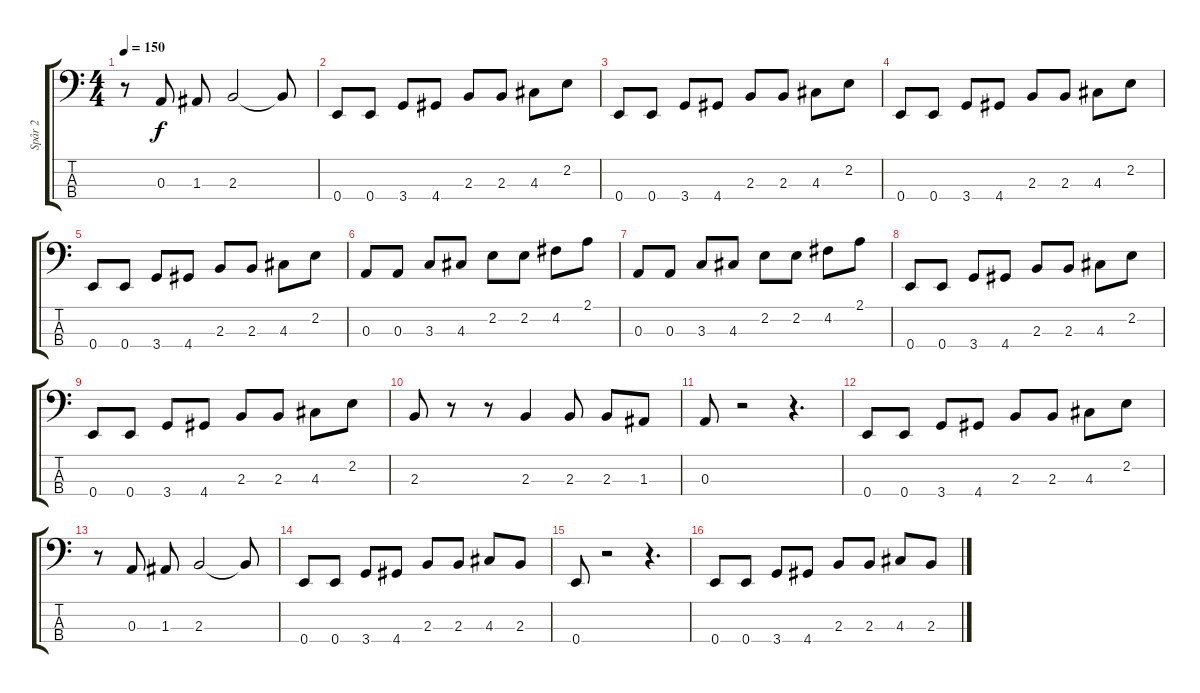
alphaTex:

\track ("Spår 2" "Spår 2") {instrument electricbassfinger}
\staff {score tabs}
\tuning (G2 D2 A1 E1) {hide}
\ts (4 4)
\tempo 150
\clef f4
\ks c
r.8{dy f} 0.3.8 1.3.8 2.3.2 2.3{t}.8 |
0.4.8 0.4.8 3.4.8 4.4.8 2.3.8 2.3.8 4.3.8 2.2.8 |
0.4.8 0.4.8 3.4.8 4.4.8 2.3.8 2.3.8 4.3.8 2.2.8 |
0.4.8 0.4.8 3.4.8 4.4.8 2.3.8 2.3.8 4.3.8 2.2.8 |
0.4.8 0.4.8 3.4.8 4.4.8 2.3.8 2.3.8 4.3.8 2.2.8 |
0.3.8 0.3.8 3.3.8 4.3.8 2.2.8 2.2.8 4.2.8 2.1.8 |
0.3.8 0.3.8 3.3.8 4.3.8 2.2.8 2.2.8 4.2.8 2.1.8 |
0.4.8 0.4.8 3.4.8 4.4.8 2.3.8 2.3.8 4.3.8 2.2.8 |
0.4.8 0.4.8 3.4.8 4.4.8 2.3.8 2.3.8 4.3.8 2.2.8 |
2.3.8 r.8 r.8 2.3.4 2.3.8 2.3.8 1.3.8 |
0.3.8 r.2 r.4{d} |
0.4.8 0.4.8 3.4.8 4.4.8 2.3.8 2.3.8 4.3.8 2.2.8 |
r.8 0.3.8 1.3.8 2.3.2 2.3{t}.8 |
0.4.8 0.4.8 3.4.8 4.4.8 2.3.8 2.3.8 4.3.8 2.3.8 |
0.4.8 r.2 r.4{d} |
0.4.8 0.4.8 3.4.8 4.4.8 2.3.8 2.3.8 4.3.8 2.3.8
